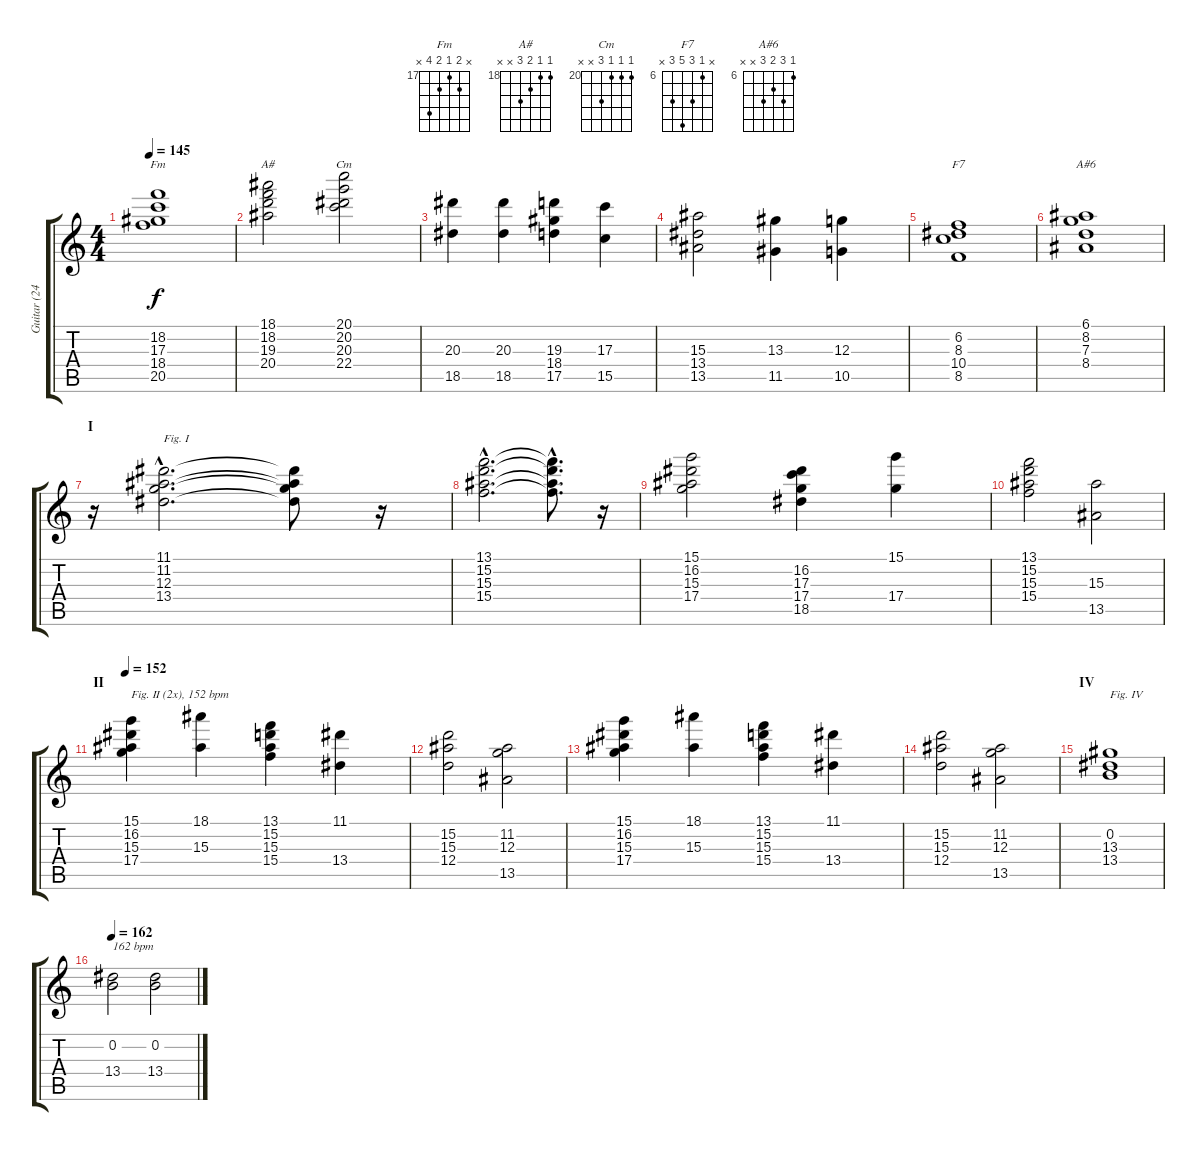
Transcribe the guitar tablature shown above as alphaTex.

\track ("Guitar (24-fret)" "Guitar (24") {instrument overdrivenguitar}
\staff {score tabs}
\tuning (E4 B3 G3 D3 A2 E2) {hide}
\chord ("Fm" x 18 17 18 20 x) {firstfret 17}
\chord ("A#" 18 18 19 20 x x) {firstfret 18}
\chord ("Cm" 20 20 20 22 x x) {firstfret 20}
\chord ("F7" x 6 8 10 8 x) {firstfret 6}
\chord ("A#6" 6 8 7 8 x x) {firstfret 6}
\ts (4 4)
\tempo 145
\clef g2
\ks c
(18.2 17.3 18.4 20.5).1{ch "Fm" dy f} |
(18.1 18.2 19.3 20.4).2{ch "A#"} (20.1 20.2 20.3 22.4).2{ch "Cm"} |
(20.3 18.5).4 (20.3 18.5).4 (19.3 18.4 17.5).4 (17.3 15.5).4 |
(15.3 13.4 13.5).2 (13.3 11.5).4 (12.3 10.5).4 |
(6.2 8.3 10.4 8.5).1{ch "F7"} |
(6.1 8.2 7.3 8.4).1{ch "A#6"} |
\section ("" "I")
r.16 (11.1{hac} 11.2{hac} 12.3{hac} 13.4{hac}).2{d txt "Fig. I"} (11.1{t} 11.2{t} 12.3{t} 13.4{t}).8 r.16 |
(13.1{hac} 15.2{hac} 15.3{hac} 15.4{hac}).2{d} (13.1{hac t} 15.2{hac t} 15.3{hac t} 15.4{hac t}).8{d} r.16 |
(15.1 16.2 15.3 17.4).2 (16.2 17.3 17.4 18.5).4 (15.1 17.4).4 |
(13.1 15.2 15.3 15.4).2 (15.3 13.5).2 |
\section ("" "II")
\tempo 152
(15.1 16.2 15.3 17.4).4{txt "Fig. II (2x), 152 bpm "} (18.1 15.3).4 (13.1 15.2 15.3 15.4).4 (11.1 13.4).4 |
(15.2 15.3 12.4).2 (11.2 12.3 13.5).2 |
(15.1 16.2 15.3 17.4).4 (18.1 15.3).4 (13.1 15.2 15.3 15.4).4 (11.1 13.4).4 |
(15.2 15.3 12.4).2 (11.2 12.3 13.5).2 |
\section ("" "IV")
(0.2 13.3 13.4).1{txt "Fig. IV"} |
\tempo 162
(0.2 13.4).2{txt "162 bpm"} (0.2 13.4).2
